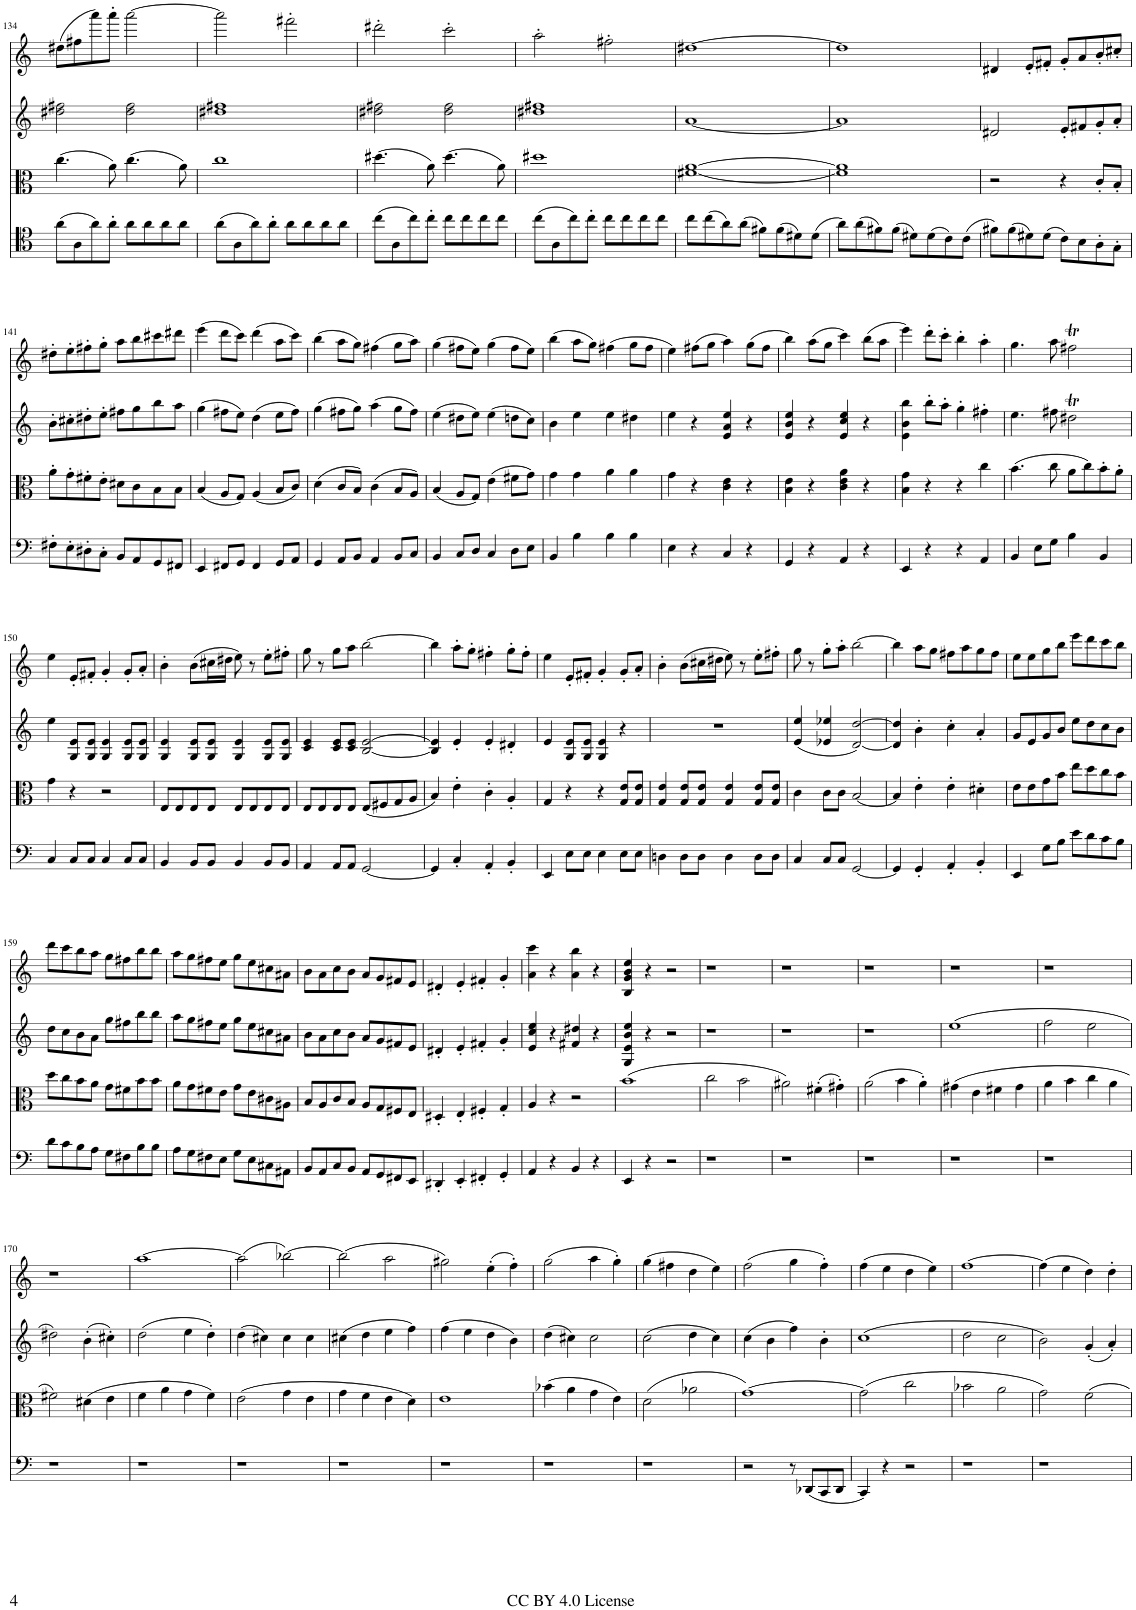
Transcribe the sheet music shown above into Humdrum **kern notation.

**kern	**kern	**kern	**kern
*part4	*part3	*part2	*part1
*staff4	*staff3	*staff2	*staff1
*I"Cello	*I"Viola	*I"Violin II	*I"Violin I
*	*I'Vla	*I'Vln	*I'Vln
!!LO:PB:g=z
*clefC4	*clefC3	*clefG2	*clefG2
*k[]	*k[]	*k[]	*k[]
*M2/2	*M2/2	*M2/2	*M2/2
*met(c|)	*met(c|)	*met(c|)	*met(c|)
=134	=134	=134	=134
(8a\L	(4.cc\	2dd#X\ 2ff#X\	(8dd#X\L
8A\	.	.	8ff#X\
8a\)	.	.	8aaa\)
8a'\J	8a\)	.	8aaa'\J
8a\L	(4.cc\	2dd#\ 2ff#\	[2aaa\
8a\	.	.	.
8a\	.	.	.
8a\J	8a\)	.	.
=135	=135	=135	=135
(8a\L	1cc	1dd#X 1ff#X	2aaa\]
8A\	.	.	.
8a\)	.	.	.
8a'\J	.	.	.
8a\L	.	.	2fff#X'\
8a\	.	.	.
8a\	.	.	.
8a\J	.	.	.
=136	=136	=136	=136
(8cc\L	(4.dd#X\	2dd#X\ 2ff#X\	2ddd#X'\
8A\	.	.	.
8cc\)	.	.	.
8cc'\J	8a\)	.	.
8cc\L	(4.dd#\	2dd#\ 2ff#\	2ccc'\
8cc\	.	.	.
8cc\	.	.	.
8cc\J	8a\)	.	.
=137	=137	=137	=137
(8cc\L	1dd#X	1dd#X 1ff#X	2aa'\
8A\	.	.	.
8cc\)	.	.	.
8cc'\J	.	.	.
8cc\L	.	.	2ff#X'\
8cc\	.	.	.
8cc\	.	.	.
8cc\J	.	.	.
=138	=138	=138	=138
8cc\L	[1f#X [1a	[1a	[1dd#X
(8cc\	.	.	.
8a\)	.	.	.
(8a\J	.	.	.
8f#X\L)	.	.	.
(8f#\	.	.	.
8d#X\)	.	.	.
(8d#\J	.	.	.
=139	=139	=139	=139
8a\L)	1f#] 1a]	1a]	1dd#]
(8a\	.	.	.
8f#X\)	.	.	.
(8f#\J	.	.	.
8d#X\L)	.	.	.
(8d#\	.	.	.
8c\)	.	.	.
(8c\J	.	.	.
=140	=140	=140	=140
8f#X\L)	2r	2d#X/	4d#X/
(8f#\	.	.	.
8d#X\)	.	.	8e'/L
(8d#\J	.	.	8f#X'/J
8c\L)	4r	8e'/L	8g'/L
8B\	.	8f#X/	8a/
8A'\	8c'/L	8g'/	8b'/
8G'\J	8B'/J	8a'/J	8cc#X'/J
!!LO:LB:g=z
=141	=141	=141	=141
8F#X'\L	8a'\L	8b'\L	8dd#X'\L
8E'\	8g'\	8cc#X'\	8ee'\
8D#X'\	8f#X'\	8dd#X'\	8ff#X'\
8C'\J	8e'\J	8ee'\J	8gg'\J
8BB/L	8d#X\L	8ff#X\L	8aa\L
8AA/	8c\	8gg\	8bb\
8GG/	8B\	8bb\	8ccc#X\
8FF#X/J	8B\J	8aa\J	8ddd#X\J
=142	=142	=142	=142
4EE/	(4B/	(4gg\	(4eee\
8FF#X/L	8A/L	8ff#X\L	8ddd\L
8GG/J	8G/J)	8ee\J)	8ccc\J)
4FF#/	(4A/	(4dd\	(4ddd\
8GG/L	8B/L	8ee\L	8aa\L
8AA/J	8c/J)	8ff#\J)	8ccc\J)
=143	=143	=143	=143
4GG/	(4d\	(4gg\	(4bb\
8AA/L	8c/L	8ff#X\L	8aa\L
8BB/J	8B/J)	8gg\J)	8gg\J)
4AA/	(4c\	(4aa\	(4ff#X\
8BB/L	8B/L	8gg\L	8gg\L
8C/J	8A/J)	8ff#\J)	8aa\J)
=144	=144	=144	=144
4BB/	(4B/	(4ee\	(4gg\
8C/L	8A/L	8dd#X\L	8ff#X\L
8D/J	8G/J)	8ee\J)	8ee\J)
4C/	(4e\	(4ee\	(4gg\
8D\L	8f#X\L	8ddn\L	8ff#\L
8E\J	8g\J)	8cc\J)	8ee\J)
=145	=145	=145	=145
4BB/	4g\	4b\	(4bb\
4B\	4g\	4ee\	8aa\L
.	.	.	8gg\J)
4B\	4a\	4ee\	(4ff#X\
4B\	4a\	4dd#X\	8gg\L
.	.	.	8ff#\J
=146	=146	=146	=146
4E\	4g\	4ee\	4ee\)
4r	4r	4r	(8ff#X\L
.	.	.	8gg\J
4C/	4c\ 4e\	4e/ 4a/ 4ee/	4aa\)
4r	4r	4r	(8gg\L
.	.	.	8ff#\J
=147	=147	=147	=147
4GG/	4B\ 4e\	4e/ 4b/ 4ee/	4bb\)
4r	4r	4r	(8aa\L
.	.	.	8gg\J
4AA/	4c\ 4e\ 4a\	4e/ 4cc/ 4ee/	4ccc\)
4r	4r	4r	(8bb\L
.	.	.	8aa\J
=148	=148	=148	=148
4EE/	4B\ 4g\	4e\ 4b\ 4bb\	4eee\)
4r	4r	8bb'\L	8ddd'\L
.	.	8aa'\J	8ccc'\J
4r	4r	4gg'\	4bb'\
4AA/	4cc\	4ff#X'\	4aa'\
=149	=149	=149	=149
4BB/	(4.b\	4.ee\	4.gg\
8E\L	.	.	.
8G\J	8cc\	8ff#X\	8aa\
4B\	8a\L	2dd#Xt\	2ff#Xt\
.	8cc\)	.	.
4BB/	8b'\	.	.
.	8a'\J	.	.
!!LO:LB:g=z
=150	=150	=150	=150
4C/	4g\	4ee\	4ee\
8C/L	4r	8G/ 8e/L	8e'/L
8C/J	.	8G/ 8e/J	8f#X'/J
4C/	2r	4G/ 4e/	4g'/
8C/L	.	8G/ 8e/L	8g'/L
8C/J	.	8G/ 8e/J	8a'/J
=151	=151	=151	=151
4BB/	8E/L	4G/ 4e/	4b'\
.	8E/	.	.
8BB/L	8E/	8G/ 8e/L	(8b\L
8BB/J	8E/J	8G/ 8e/J	16cc#X\L
.	.	.	16dd#X\JJ
4BB/	8E/L	4G/ 4e/	8ee\)
.	8E/	.	8r
8BB/L	8E/	8G/ 8e/L	8ee'\L
8BB/J	8E/J	8G/ 8e/J	8ff#X'\J
=152	=152	=152	=152
4AA/	8E/L	4c/ 4e/	8gg\
.	8E/	.	8r
8AA/L	8E/	8c/ 8e/L	8gg\L
8AA/J	8E/J	8c/ 8e/J	8aa\J
[2GG/	(8E/L	[2B/ [2e/	[2bb\
.	8F#X/	.	.
.	8G/	.	.
.	8A/J	.	.
=153	=153	=153	=153
4GG/]	4B/)	4B/] 4e/]	4bb\]
4C'/	4e'\	4e'/	8aa'\L
.	.	.	8gg'\J
4AA'/	4c'\	4e'/	4ff#X'\
4BB'/	4A'/	4d#X'/	8gg'\L
.	.	.	8ff#'\J
=154	=154	=154	=154
4EE/	4G/	4e/	4ee\
8E\L	4r	8G/ 8e/L	8e'/L
8E\J	.	8G/ 8e/J	8f#X'/J
4E\	4r	4G/ 4e/	4g'/
8E\L	8G/ 8e/L	4r	8g'/L
8E\J	8G/ 8e/J	.	8a'/J
=155	=155	=155	=155
4Dn\	4G/ 4e/	1r	4b'\
8D\L	8G/ 8e/L	.	(8b\L
8D\J	8G/ 8e/J	.	16cc#X\L
.	.	.	16dd#X\JJ
4D\	4G/ 4e/	.	8ee\)
.	.	.	8r
8D\L	8G/ 8e/L	.	8ee'\L
8D\J	8G/ 8e/J	.	8ff#X'\J
=156	=156	=156	=156
4C/	4c\	(4e/ 4ee/	8gg\
.	.	.	8r
8C/L	8c\L	4e-X/ 4ee-X/	8gg'\L
8C/J	8c\J	.	8aa'\J
[2GG/	[2B/	[2d/ [2dd/)	[2bb\
=157	=157	=157	=157
4GG/]	4B/]	4d/] 4dd/]	4bb\]
4GG'/	4e'\	4b'\	8aa\L
.	.	.	8gg\J
4AA'/	4e'\	4cc'\	8ff#X\L
.	.	.	8aa\
4BB'/	4d#X'\	4a'/	8gg\
.	.	.	8ff#\J
=158	=158	=158	=158
4EE/	8e\L	8g/L	8ee\L
.	8e\	8e/	8ee\
8G\L	8g\	8g/	8gg\
8B\J	8b\J	8b/J	8bb\J
8e\L	8ee\L	8ee\L	8eee\L
8d\	8dd\	8dd\	8ddd\
8c\	8cc\	8cc\	8ccc\
8B\J	8b\J	8b\J	8bb\J
!!LO:LB:g=z
=159	=159	=159	=159
8d\L	8dd\L	8dd\L	8ddd\L
8c\	8cc\	8cc\	8ccc\
8B\	8b\	8b\	8bb\
8A\J	8a\J	8a\J	8aa\J
8G\L	8g\L	8gg\L	8gg\L
8F#X\	8f#X\	8ff#X\	8ff#X\
8B\	8b\	8bb\	8bb\
8B\J	8b\J	8bb\J	8bb\J
=160	=160	=160	=160
8A\L	8a\L	8aa\L	8aa\L
8G\	8g\	8gg\	8gg\
8F#X\	8f#X\	8ff#X\	8ff#X\
8E\J	8e\J	8ee\J	8ee\J
8G\L	8g\L	8gg\L	8gg\L
8E\	8e\	8ee\	8ee\
8C#X\	8c#X\	8cc#X\	8cc#X\
8AA#X\J	8A#X\J	8a#X\J	8a#X\J
=161	=161	=161	=161
8BB/L	8B/L	8b\L	8b\L
8AA/	8A/	8a\	8a\
8C/	8c/	8cc\	8cc\
8BB/J	8B/J	8b\J	8b\J
8AA/L	8A/L	8a/L	8a/L
8GG/	8G/	8g/	8g/
8FF#X/	8F#X/	8f#X/	8f#X/
8EE/J	8E/J	8e/J	8e/J
=162	=162	=162	=162
4DD#X'/	4D#X'/	4d#X'/	4d#X'/
4EE'/	4E'/	4e'/	4e'/
4FF#X'/	4F#X'/	4f#X'/	4f#X'/
4GG'/	4G'/	4g'/	4g'/
=163	=163	=163	=163
4AA/	4A/	4e/ 4cc/ 4ee/	4a\ 4ccc\
4r	4r	4r	4r
4BB/	2r	4f#X/ 4dd#X/	4a\ 4bb\
4r	.	4r	4r
=164	=164	=164	=164
4EE/	(1b	4G/ 4e/ 4b/ 4ee/	4B/ 4g/ 4b/ 4ee/
4r	.	4r	4r
2r	.	2r	2r
=165	=165	=165	=165
1r	2cc\	1r	1r
.	2b\	.	.
=166	=166	=166	=166
1r	2a#X\)	1r	1r
.	(4f#X'\	.	.
.	4g#X'\)	.	.
=167	=167	=167	=167
1r	(2a\	1r	1r
.	4b\	.	.
.	4a'\)	.	.
=168	=168	=168	=168
1r	(4g#X\	(1ee	1r
.	4e\	.	.
.	4f#X\	.	.
.	4g#\	.	.
=169	=169	=169	=169
1r	4a\	2ff\	1r
.	4b\	.	.
.	4cc\	2ee\	.
.	4a\	.	.
!!LO:LB:g=z
=170	=170	=170	=170
1r	2f#X\)	2dd#X\)	1r
.	(4d#X\	(4b'\	.
.	4e\	4cc#X'\)	.
=171	=171	=171	=171
1r	4f\	(2dd\	[1aa
.	4a\	.	.
.	4g\	4ee\	.
.	4f\)	4dd'\)	.
=172	=172	=172	=172
1r	(2e\	(4dd\	(2aa\]
.	.	4cc#X\)	.
.	4g\	4cc#\	[2bb-X\)
.	4e\	4cc#\	.
=173	=173	=173	=173
1r	4g\	(4cc#X\	(2bb-\]
.	4f\	4dd\	.
.	4e\	4ee\	2aa\
.	4d\)	4ff\)	.
=174	=174	=174	=174
1r	1e	(4ff\	2gg#X\)
.	.	4ee\	.
.	.	4dd\	(4ee'\
.	.	4b\)	4ff'\)
=175	=175	=175	=175
1r	(4b-X\	(4dd\	(2gg\
.	4a\	4cc#X\)	.
.	4g\	2cc#\	4aa\
.	4e\)	.	4gg'\)
=176	=176	=176	=176
1r	(2d\	(2cc\	(4gg\
.	.	.	4ff#X\
.	2a-X\	4dd\	4dd\
.	.	4cc\)	4ee\)
=177	=177	=177	=177
2r	[1g)	(4cc\	(2ff\
.	.	4b\	.
8r	.	4ff\)	4gg\
(8DD-X/L	.	.	.
8CC/	.	4b'\	4ff'\)
8DD-/J	.	.	.
=178	=178	=178	=178
4CC/)	(2g\]	(1cc	(4ff\
4r	.	.	4ee\
2r	2cc\	.	4dd\
.	.	.	4ee\)
=179	=179	=179	=179
1r	2b-X\	2dd\	[1ff
.	2a\	2cc\	.
=180	=180	=180	=180
1r	2g\)	2b\)	(4ff\]
.	.	.	4ee\
.	2f\	(4g'/	4dd\)
.	.	4a'/)	4dd'\
=	=	=	=
*-	*-	*-	*-
